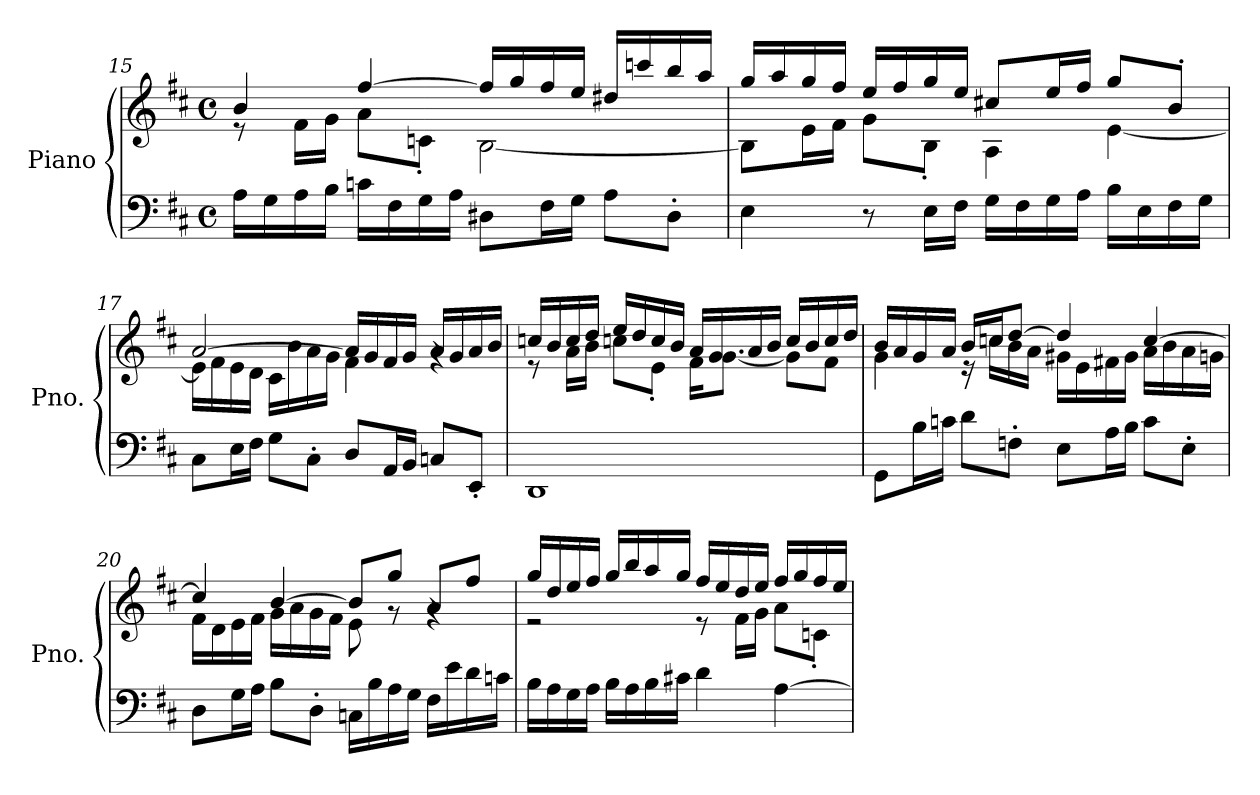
**kern	**kern
*part1	*part1
*staff2	*staff1
*I"Piano	*
*I'Pno.	*
*clefF4	*clefG2
*k[f#c#]	*k[f#c#]
*M4/4	*M4/4
*met(c)	*met(c)
=15	=15
*	*^
16A\LL	4b/	8r
16G\	.	.
16A\	.	16f#\LL
16B\JJ	.	16g\JJ
16cn\LL	[4ff#/	8a\L
16F#\	.	.
16G\	.	8cn'\J
16A\JJ	.	.
8D#X\L	16ff#/LL]	[2B\
.	16gg/	.
16F#\L	16ff#/	.
16G\JJ	16ee/JJ	.
8A\L	16dd#X/LL	.
.	16cccn/	.
8D#'\J	16bb/	.
.	16aa/JJ	.
!!LO:LB:g=z	!!
=16	=16	=16
4E\	16gg/LL	8B\L]
.	16aa/	.
.	16gg/	16e\L
.	16ff#/JJ	16f#\JJ
8r	16ee/LL	8g\L
.	16ff#/	.
16E\LL	16gg/	8B'\J
16F#\JJ	16ee/JJ	.
16G\LL	8cc#X/L	4A\
16F#\	.	.
16G\	16ee/L	.
16A\JJ	16ff#/JJ	.
16B\LL	8gg/L	[4e\
16E\	.	.
16F#\	8b'/J	.
16G\JJ	.	.
=17	=17	=17
8C#\L	[2a/	16e\LL]
.	.	16f#\
16E\L	.	16e\
16F#\JJ	.	16d\JJ
8G\L	.	16c#\LL
.	.	16b\
8C#'\J	.	16a\
.	.	16g\JJ
8D/L	16a/LL]	4f#\
.	16g/	.
16AA/L	16f#/	.
16BB/JJ	16g/JJ	.
8Cn/L	16a/LL	4rg
.	16g/	.
8EE'/J	16a/	.
.	16b/JJ	.
!!LO:LB:g=z	!!
=18	=18	=18
1DD	16ccn/LL	8r
.	16b/	.
.	16cc/	16a\LL
.	16dd/JJ	16b\JJ
.	16ee/LL	8ccn\L
.	16dd/	.
.	16cc/	8e'\J
.	16b/JJ	.
.	16a/LL	16f#\KL
.	16g/	[8.g\J
.	16a/	.
.	16b/JJ	.
.	16cc/LL	8g\L]
.	16b/	.
.	16cc/	8f#\J
.	16dd/JJ	.
=19	=19	=19
8GG\L	16b/LL	4g\
.	16a/	.
16B\L	16g/	.
16cn\JJ	16a/JJ	.
8d\L	16b/LL	16r
.	16ccn/J	16cc\LL
8Fn'\J	[8dd/J	16b\
.	.	16a\JJ
8E\L	4dd/]	16g#X\LL
.	.	16e\
16A\L	.	16f#X\
16B\JJ	.	16g#\JJ
8c\L	[4cc/	16a\LL
.	.	16b\
8E'\J	.	16a\
.	.	16gn\JJ
!!LO:LB:g=z	!!
=20	=20	=20
8D\L	4ccn/]	16f#\LL
.	.	16d\
16G\L	.	16e\
16A\JJ	.	16f#\JJ
8B\L	[4b/	16g\LL
.	.	16a\
8D'\J	.	16g\
.	.	16f#\JJ
16Cn\LL	8b/L]	8e\
16B\	.	.
16A\	8gg/J	8rg
16G\JJ	.	.
16F#\LL	8a/L	4rg
16e\	.	.
16d\	8ff#/J	.
16cn\JJ	.	.
=21	=21	=21
16B\LL	16gg/LL	2r
16A\	16dd/	.
16G\	16ee/	.
16A\JJ	16ff#/JJ	.
16B\LL	16gg/LL	.
16A\	16bb/	.
16B\	16aa/	.
16c#X\JJ	16gg/JJ	.
4d\	16ff#/LL	8r
.	16ee/	.
.	16dd/	16f#\LL
.	16ee/JJ	16g\JJ
[4A\	16ff#/LL	8a\L
.	16gg/	.
.	16ff#/	8cn'\J
.	16ee/JJ	.
*	*v	*v
=	=
*-	*-
